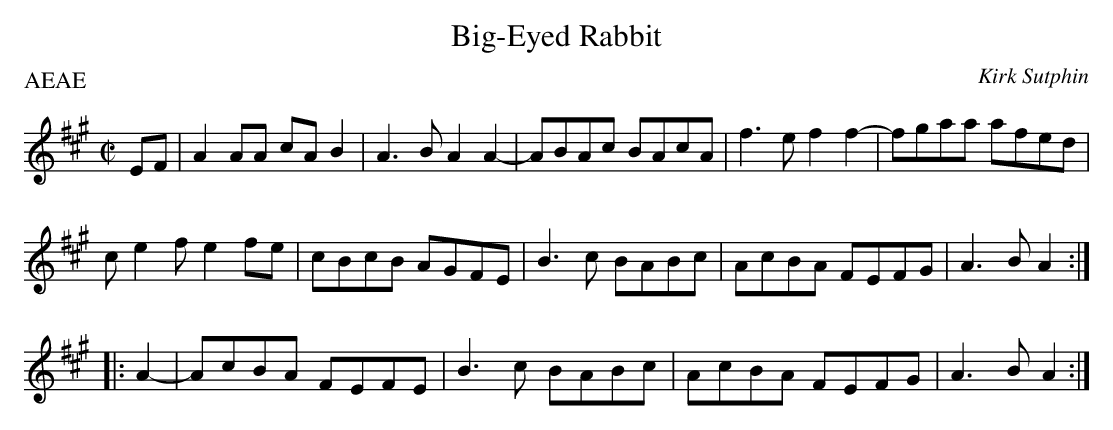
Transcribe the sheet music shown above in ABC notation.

X:1
T: Big-Eyed Rabbit
C: Kirk Sutphin
P: AEAE
M: C|
L: 1/8
K: A
EF |\
A2AA cAB2 | A3B A2A2- | ABAc BAcA | f3e f2f2- | fgaa afed |
ce2f e2fe | cBcB AGFE | B3c BABc | AcBA FEFG | A3B A2 :|
|: A2- | AcBA FEFE | B3c BABc | AcBA FEFG | A3B A2 :|
